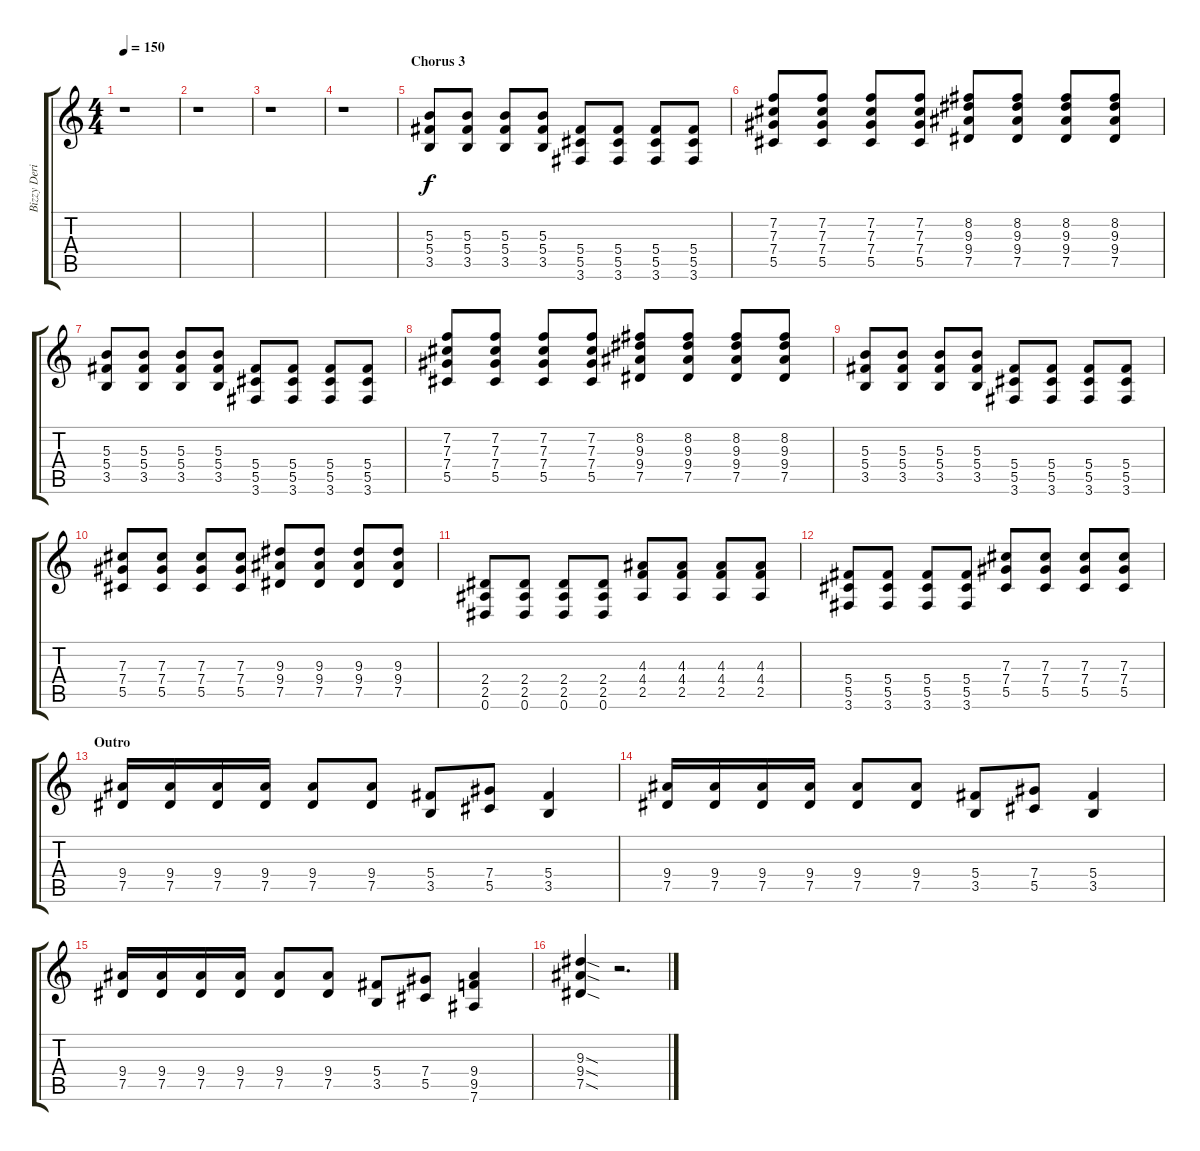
\track ("Bizzy Derick" "Bizzy Deri") {instrument distortionguitar}
\staff {score tabs}
\tuning (Eb4 Bb3 Gb3 Db3 Ab2 Eb2) {hide}
\ts (4 4)
\tempo 150
\clef g2
\ks c
r.1{dy f} |
r.1 |
r.1 |
r.1 |
\section ("" "Chorus 3")
(5.3 5.4 3.5).8 (5.3 5.4 3.5).8 (5.3 5.4 3.5).8 (5.3 5.4 3.5).8 (5.4 5.5 3.6).8 (5.4 5.5 3.6).8 (5.4 5.5 3.6).8 (5.4 5.5 3.6).8 |
(7.2 7.3 7.4 5.5).8 (7.2 7.3 7.4 5.5).8 (7.2 7.3 7.4 5.5).8 (7.2 7.3 7.4 5.5).8 (8.2 9.3 9.4 7.5).8 (8.2 9.3 9.4 7.5).8 (8.2 9.3 9.4 7.5).8 (8.2 9.3 9.4 7.5).8 |
(5.3 5.4 3.5).8 (5.3 5.4 3.5).8 (5.3 5.4 3.5).8 (5.3 5.4 3.5).8 (5.4 5.5 3.6).8 (5.4 5.5 3.6).8 (5.4 5.5 3.6).8 (5.4 5.5 3.6).8 |
(7.2 7.3 7.4 5.5).8 (7.2 7.3 7.4 5.5).8 (7.2 7.3 7.4 5.5).8 (7.2 7.3 7.4 5.5).8 (8.2 9.3 9.4 7.5).8 (8.2 9.3 9.4 7.5).8 (8.2 9.3 9.4 7.5).8 (8.2 9.3 9.4 7.5).8 |
(5.3 5.4 3.5).8 (5.3 5.4 3.5).8 (5.3 5.4 3.5).8 (5.3 5.4 3.5).8 (5.4 5.5 3.6).8 (5.4 5.5 3.6).8 (5.4 5.5 3.6).8 (5.4 5.5 3.6).8 |
(7.3 7.4 5.5).8 (7.3 7.4 5.5).8 (7.3 7.4 5.5).8 (7.3 7.4 5.5).8 (9.3 9.4 7.5).8 (9.3 9.4 7.5).8 (9.3 9.4 7.5).8 (9.3 9.4 7.5).8 |
(2.4 2.5 0.6).8 (2.4 2.5 0.6).8 (2.4 2.5 0.6).8 (2.4 2.5 0.6).8 (4.3 4.4 2.5).8 (4.3 4.4 2.5).8 (4.3 4.4 2.5).8 (4.3 4.4 2.5).8 |
(5.4 5.5 3.6).8 (5.4 5.5 3.6).8 (5.4 5.5 3.6).8 (5.4 5.5 3.6).8 (7.3 7.4 5.5).8 (7.3 7.4 5.5).8 (7.3 7.4 5.5).8 (7.3 7.4 5.5).8 |
\section ("" "Outro")
(9.4 7.5).16 (9.4 7.5).16 (9.4 7.5).16 (9.4 7.5).16 (9.4 7.5).8 (9.4 7.5).8 (5.4 3.5).8 (7.4 5.5).8 (5.4 3.5).4 |
(9.4 7.5).16 (9.4 7.5).16 (9.4 7.5).16 (9.4 7.5).16 (9.4 7.5).8 (9.4 7.5).8 (5.4 3.5).8 (7.4 5.5).8 (5.4 3.5).4 |
(9.4 7.5).16 (9.4 7.5).16 (9.4 7.5).16 (9.4 7.5).16 (9.4 7.5).8 (9.4 7.5).8 (5.4 3.5).8 (7.4 5.5).8 (9.4 9.5 7.6).4 |
(9.3{sod} 9.4{sod} 7.5{sod}).4 r.2{d}
